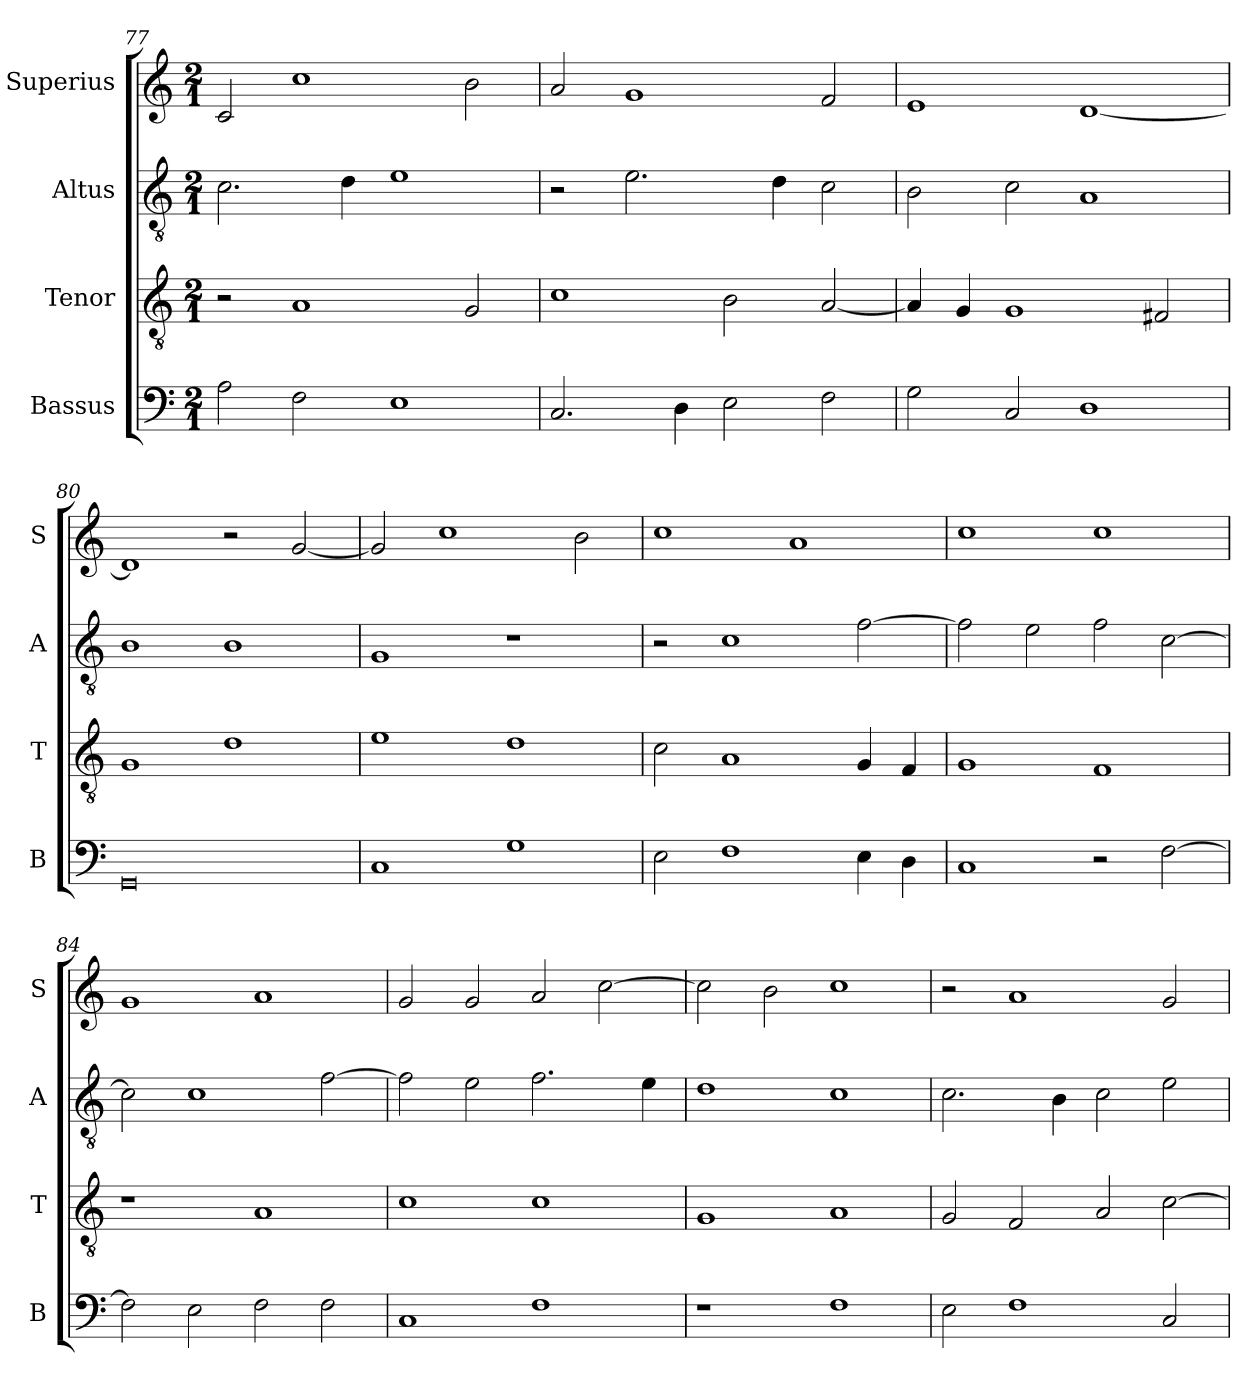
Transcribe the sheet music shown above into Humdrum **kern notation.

**kern	**kern	**kern	**kern
*part4	*part3	*part2	*part1
*staff4	*staff3	*staff2	*staff1
*I"Bassus	*I"Tenor	*I"Altus	*I"Superius
*I'B	*I'T	*I'A	*I'S
*clefF4	*clefGv2	*clefGv2	*clefG2
*k[]	*k[]	*k[]	*k[]
*C:	*C:	*C:	*C:
*M2/1	*M2/1	*M2/1	*M2/1
=77	=77	=77	=77
2A	2r	2.c	2c
2F	1A	.	1cc
.	.	4d	.
1E	.	1e	.
.	2G	.	2b
=78	=78	=78	=78
2.C	1c	2r	2a
.	.	2.e	1g
4D	.	.	.
2E	2B	.	.
.	.	4d	.
2F	[2A	2c	2f
=79	=79	=79	=79
2G	4A]	2B	1e
.	4G	.	.
2C	1G	2c	.
1D	.	1A	[1d
.	2F#X	.	.
=80	=80	=80	=80
0GG	1G	1B	1d]
.	1d	1B	2r
.	.	.	[2g
=81	=81	=81	=81
1C	1e	1G	2g]
.	.	.	1cc
1G	1d	1r	.
.	.	.	2b
=82	=82	=82	=82
2E	2c	2r	1cc
1F	1A	1c	.
.	.	.	1a
4E	4G	[2f	.
4D	4F	.	.
=83	=83	=83	=83
1C	1G	2f]	1cc
.	.	2e	.
2r	1F	2f	1cc
[2F	.	[2c	.
=84	=84	=84	=84
2F]	1r	2c]	1g
2E	.	1c	.
2F	1A	.	1a
2F	.	[2f	.
=85	=85	=85	=85
1C	1c	2f]	2g
.	.	2e	2g
1F	1c	2.f	2a
.	.	.	[2cc
.	.	4e	.
=86	=86	=86	=86
1r	1G	1d	2cc]
.	.	.	2b
1F	1A	1c	1cc
=87	=87	=87	=87
2E	2G	2.c	2r
1F	2F	.	1a
.	.	4B	.
.	2A	2c	.
2C	[2c	2e	2g
=	=	=	=
*-	*-	*-	*-
